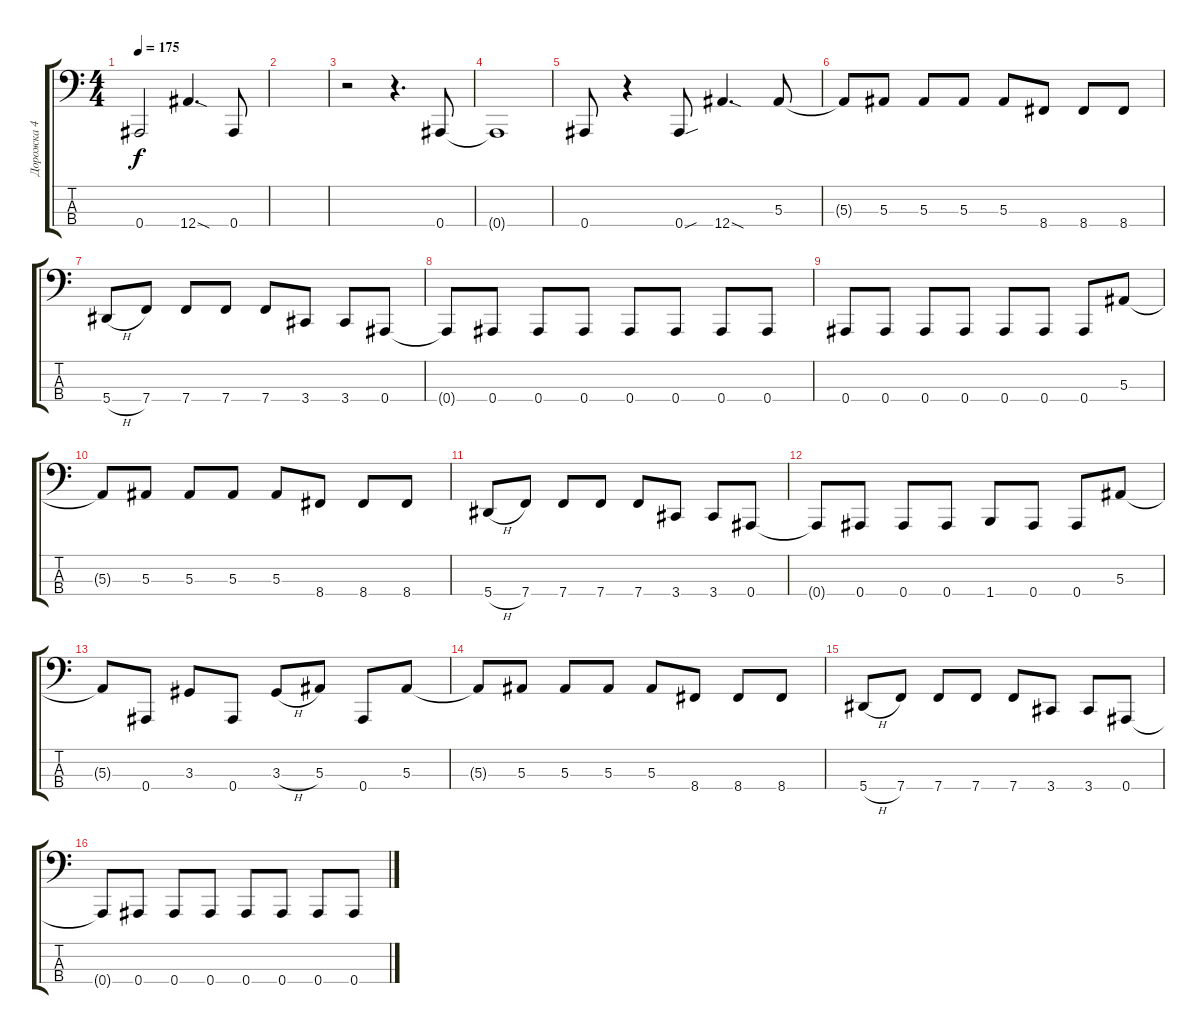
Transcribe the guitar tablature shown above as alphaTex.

\track ("Дорожка 4" "Дорожка 4") {instrument electricbasspick}
\staff {score tabs}
\tuning (Eb2 Bb1 F1 Bb0) {hide}
\ts (4 4)
\tempo 175
\clef f4
\ks c
0.4{t}.2{dy f} 12.4{sod}.4{d} 0.4.8 |
|
r.2 r.4{d} 0.4.8 |
0.4{t}.1 |
0.4.8 r.4 0.4{sou}.8 12.4{sod}.4{d} 5.3.8 |
5.3{t}.8 5.3.8 5.3.8 5.3.8 5.3.8 8.4.8 8.4.8 8.4.8 |
5.4{h}.8 7.4.8 7.4.8 7.4.8 7.4.8 3.4.8 3.4.8 0.4.8 |
0.4{t}.8 0.4.8 0.4.8 0.4.8 0.4.8 0.4.8 0.4.8 0.4.8 |
0.4.8 0.4.8 0.4.8 0.4.8 0.4.8 0.4.8 0.4.8 5.3.8 |
5.3{t}.8 5.3.8 5.3.8 5.3.8 5.3.8 8.4.8 8.4.8 8.4.8 |
5.4{h}.8 7.4.8 7.4.8 7.4.8 7.4.8 3.4.8 3.4.8 0.4.8 |
0.4{t}.8 0.4.8 0.4.8 0.4.8 1.4.8 0.4.8 0.4.8 5.3.8 |
5.3{t}.8 0.4.8 3.3.8 0.4.8 3.3{h}.8 5.3.8 0.4.8 5.3.8 |
5.3{t}.8 5.3.8 5.3.8 5.3.8 5.3.8 8.4.8 8.4.8 8.4.8 |
5.4{h}.8 7.4.8 7.4.8 7.4.8 7.4.8 3.4.8 3.4.8 0.4.8 |
0.4{t}.8 0.4.8 0.4.8 0.4.8 0.4.8 0.4.8 0.4.8 0.4.8
